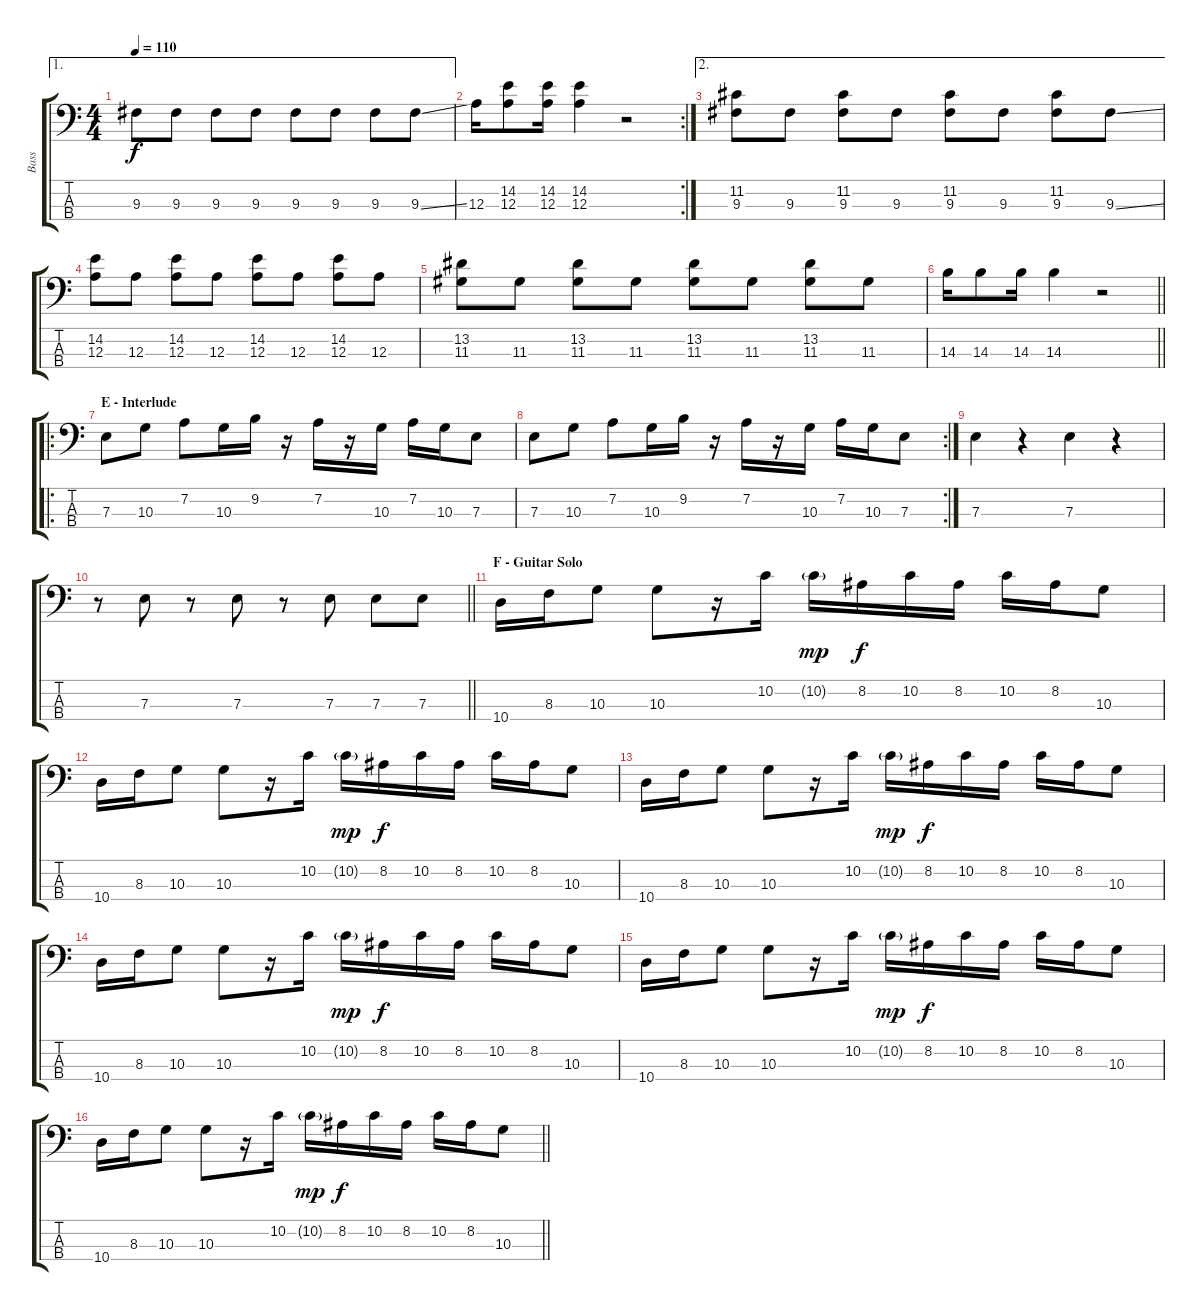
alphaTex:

\track ("Bass" "Bass") {instrument electricbasspick}
\staff {score tabs}
\tuning (G2 D2 A1 E1) {hide}
\ae 1
\ts (4 4)
\tempo 110
\clef f4
\ks c
9.3.8{dy f} 9.3.8 9.3.8 9.3.8 9.3.8 9.3.8 9.3.8 9.3{ss}.8 |
\rc 2
12.3.16 (14.2 12.3).8 (14.2 12.3).16 (14.2 12.3).4 r.2 |
\ae 2
(11.2 9.3).8 9.3.8 (11.2 9.3).8 9.3.8 (11.2 9.3).8 9.3.8 (11.2 9.3).8 9.3{ss}.8 |
(14.2 12.3).8 12.3.8 (14.2 12.3).8 12.3.8 (14.2 12.3).8 12.3.8 (14.2 12.3).8 12.3.8 |
(13.2 11.3).8 11.3.8 (13.2 11.3).8 11.3.8 (13.2 11.3).8 11.3.8 (13.2 11.3).8 11.3.8 |
\barLineRight lightlight
14.3.16 14.3.8 14.3.16 14.3.4 r.2 |
\ro
\section ("" "E - Interlude")
7.3.8 10.3.8 7.2.8 10.3.16 9.2.16 r.16 7.2.16 r.16 10.3.16 7.2.16 10.3.16 7.3.8 |
\rc 2
7.3.8 10.3.8 7.2.8 10.3.16 9.2.16 r.16 7.2.16 r.16 10.3.16 7.2.16 10.3.16 7.3.8 |
7.3.4 r.4 7.3.4 r.4 |
\barLineRight lightlight
r.8 7.3.8 r.8 7.3.8 r.8 7.3.8 7.3.8 7.3.8 |
\section ("" "F - Guitar Solo")
10.4.16 8.3.16 10.3.8 10.3.8 r.16 10.2.16 10.2{g}.16{dy mp} 8.2.16{dy f} 10.2.16 8.2.16 10.2.16 8.2.16 10.3.8 |
10.4.16 8.3.16 10.3.8 10.3.8 r.16 10.2.16 10.2{g}.16{dy mp} 8.2.16{dy f} 10.2.16 8.2.16 10.2.16 8.2.16 10.3.8 |
10.4.16 8.3.16 10.3.8 10.3.8 r.16 10.2.16 10.2{g}.16{dy mp} 8.2.16{dy f} 10.2.16 8.2.16 10.2.16 8.2.16 10.3.8 |
10.4.16 8.3.16 10.3.8 10.3.8 r.16 10.2.16 10.2{g}.16{dy mp} 8.2.16{dy f} 10.2.16 8.2.16 10.2.16 8.2.16 10.3.8 |
10.4.16 8.3.16 10.3.8 10.3.8 r.16 10.2.16 10.2{g}.16{dy mp} 8.2.16{dy f} 10.2.16 8.2.16 10.2.16 8.2.16 10.3.8 |
\barLineRight lightlight
10.4.16 8.3.16 10.3.8 10.3.8 r.16 10.2.16 10.2{g}.16{dy mp} 8.2.16{dy f} 10.2.16 8.2.16 10.2.16 8.2.16 10.3.8
